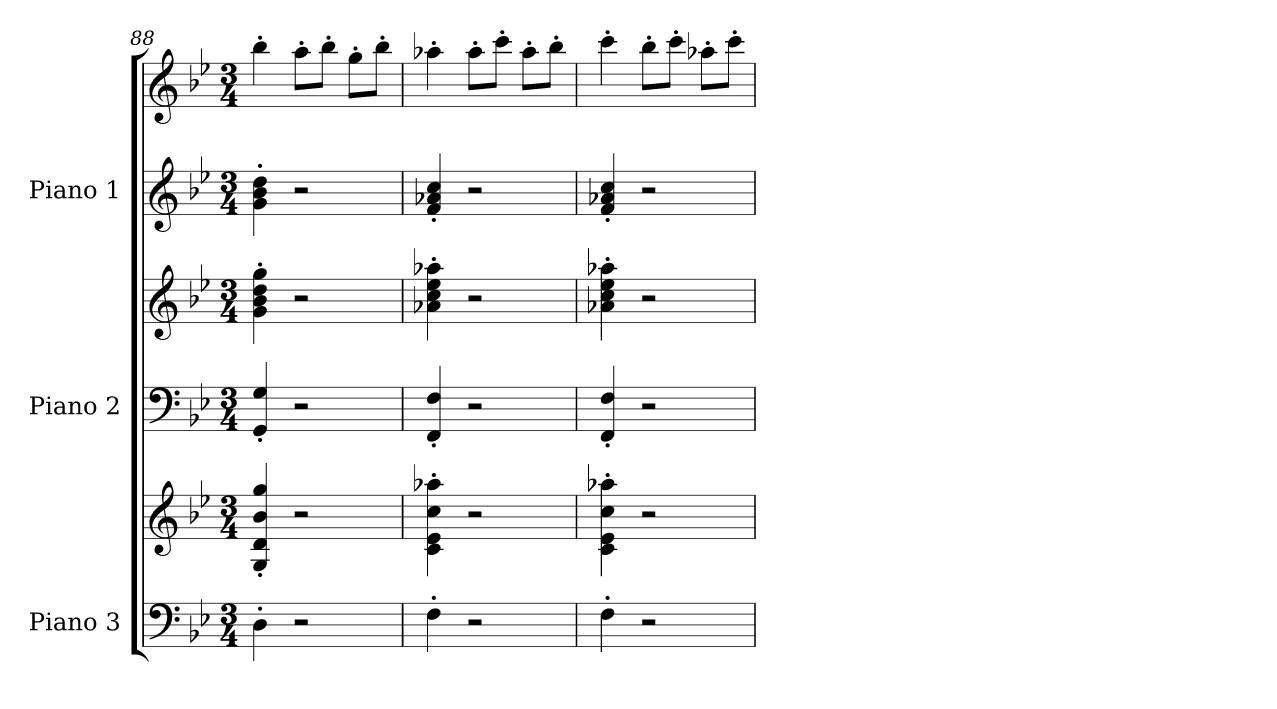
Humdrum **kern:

**kern	**kern	**kern	**kern	**kern	**kern
*part3	*part3	*part2	*part2	*part1	*part1
*staff6	*staff5	*staff4	*staff3	*staff2	*staff1
*I"Piano 3	*	*I"Piano 2	*	*I"Piano 1	*
*I'Pno. 3	*	*I'Pno. 2	*	*I'Pno. 1	*
*clefF4	*clefG2	*clefF4	*clefG2	*clefG2	*clefG2
*k[b-e-]	*k[b-e-]	*k[b-e-]	*k[b-e-]	*k[b-e-]	*k[b-e-]
*M3/4	*M3/4	*M3/4	*M3/4	*M3/4	*M3/4
=88	=88	=88	=88	=88	=88
4D'\	4G/' 4d/' 4b-/' 4gg/'	4GG/' 4G/'	4g\' 4b-\' 4dd\' 4gg\'	4g\' 4b-\' 4dd\'	4bb-'\
2r	2r	2r	2r	2r	8aa'\L
.	.	.	.	.	8bb-'\J
.	.	.	.	.	8gg'\L
.	.	.	.	.	8bb-'\J
=89	=89	=89	=89	=89	=89
4F'\	4c\' 4e-\' 4cc\' 4aa-X\'	4FF/' 4F/'	4a-X\' 4cc\' 4ee-\' 4aa-X\'	4f/' 4a-X/' 4cc/'	4aa-X'\
2r	2r	2r	2r	2r	8aa-'\L
.	.	.	.	.	8ccc'\J
.	.	.	.	.	8aa-'\L
.	.	.	.	.	8bb-'\J
!!LO:PB:g=z
=90	=90	=90	=90	=90	=90
4F'\	4c\' 4e-\' 4cc\' 4aa-X\'	4FF/' 4F/'	4a-X\' 4cc\' 4ee-\' 4aa-X\'	4f/' 4a-X/' 4cc/'	4ccc'\
2r	2r	2r	2r	2r	8bb-'\L
.	.	.	.	.	8ccc'\J
.	.	.	.	.	8aa-X'\L
.	.	.	.	.	8ccc'\J
=	=	=	=	=	=
*-	*-	*-	*-	*-	*-
